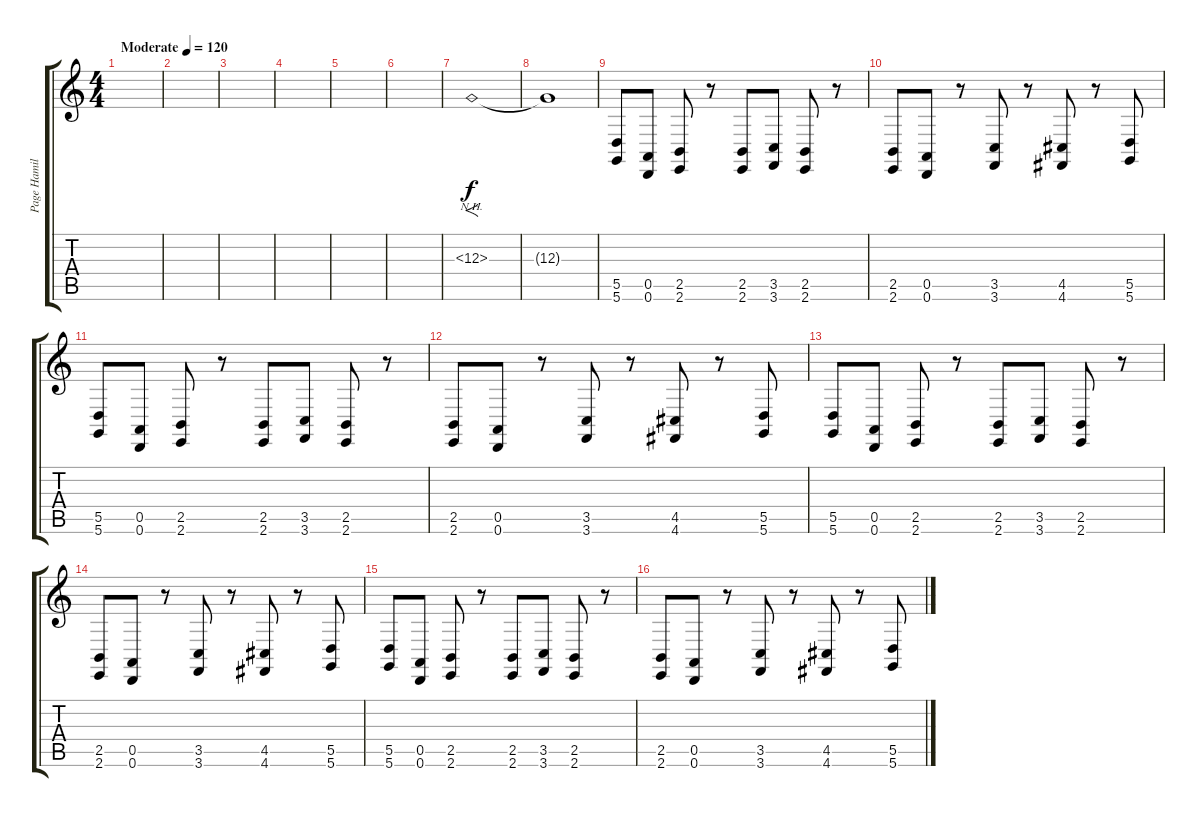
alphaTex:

\track ("Page Hamilton" "Page Hamil") {instrument lead3calliope}
\staff {score tabs}
\tuning (E4 B3 G3 D3 A2 D2) {hide}
\ts (4 4)
\tempo (120 "Moderate")
\clef g2
\ks c
|
|
|
|
|
|
12.3{nh}.1{f volume 10 instrument lead1square} |
12.3{t}.1 |
(5.5 5.6).8{volume 9 instrument distortionguitar} (0.5 0.6).8 (2.5 2.6).8 r.8 (2.5 2.6).8 (3.5 3.6).8 (2.5 2.6).8 r.8 |
(2.5 2.6).8 (0.5 0.6).8 r.8 (3.5 3.6).8 r.8 (4.5 4.6).8 r.8 (5.5 5.6).8 |
(5.5 5.6).8 (0.5 0.6).8 (2.5 2.6).8 r.8 (2.5 2.6).8 (3.5 3.6).8 (2.5 2.6).8 r.8 |
(2.5 2.6).8 (0.5 0.6).8 r.8 (3.5 3.6).8 r.8 (4.5 4.6).8 r.8 (5.5 5.6).8 |
(5.5 5.6).8 (0.5 0.6).8 (2.5 2.6).8 r.8 (2.5 2.6).8 (3.5 3.6).8 (2.5 2.6).8 r.8 |
(2.5 2.6).8 (0.5 0.6).8 r.8 (3.5 3.6).8 r.8 (4.5 4.6).8 r.8 (5.5 5.6).8 |
(5.5 5.6).8 (0.5 0.6).8 (2.5 2.6).8 r.8 (2.5 2.6).8 (3.5 3.6).8 (2.5 2.6).8 r.8 |
(2.5 2.6).8 (0.5 0.6).8 r.8 (3.5 3.6).8 r.8 (4.5 4.6).8 r.8 (5.5 5.6).8
